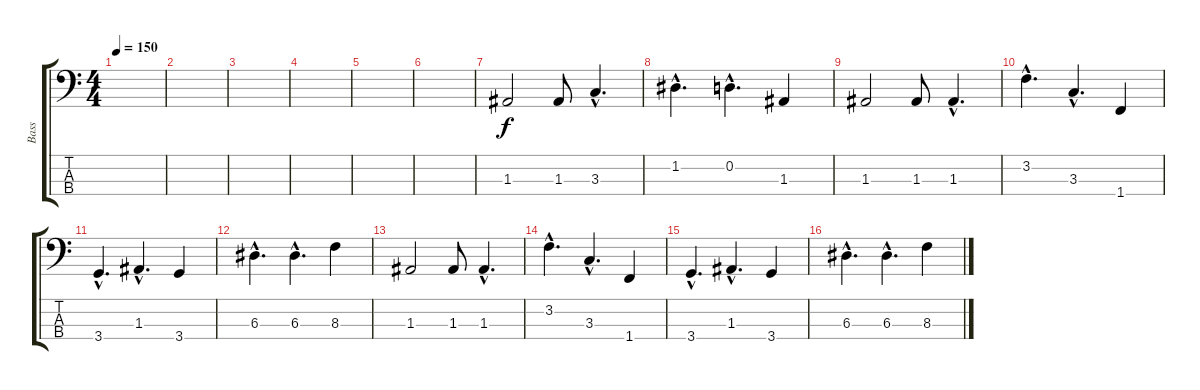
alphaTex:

\track ("Bass" "Bass") {instrument electricbassfinger}
\staff {score tabs}
\tuning (G2 D2 A1 E1) {hide}
\ts (4 4)
\tempo 150
\clef f4
\ks c
|
|
|
|
|
|
1.3.2 1.3.8 3.3{hac}.4{d} |
1.2{hac}.4{d} 0.2{hac}.4{d} 1.3.4 |
1.3.2 1.3.8 1.3{hac}.4{d} |
3.2{hac}.4{d} 3.3{hac}.4{d} 1.4.4 |
3.4{hac}.4{d} 1.3{hac}.4{d} 3.4.4 |
6.3{hac}.4{d} 6.3{hac}.4{d} 8.3.4 |
1.3.2 1.3.8 1.3{hac}.4{d} |
3.2{hac}.4{d} 3.3{hac}.4{d} 1.4.4 |
3.4{hac}.4{d} 1.3{hac}.4{d} 3.4.4 |
6.3{hac}.4{d} 6.3{hac}.4{d} 8.3.4
